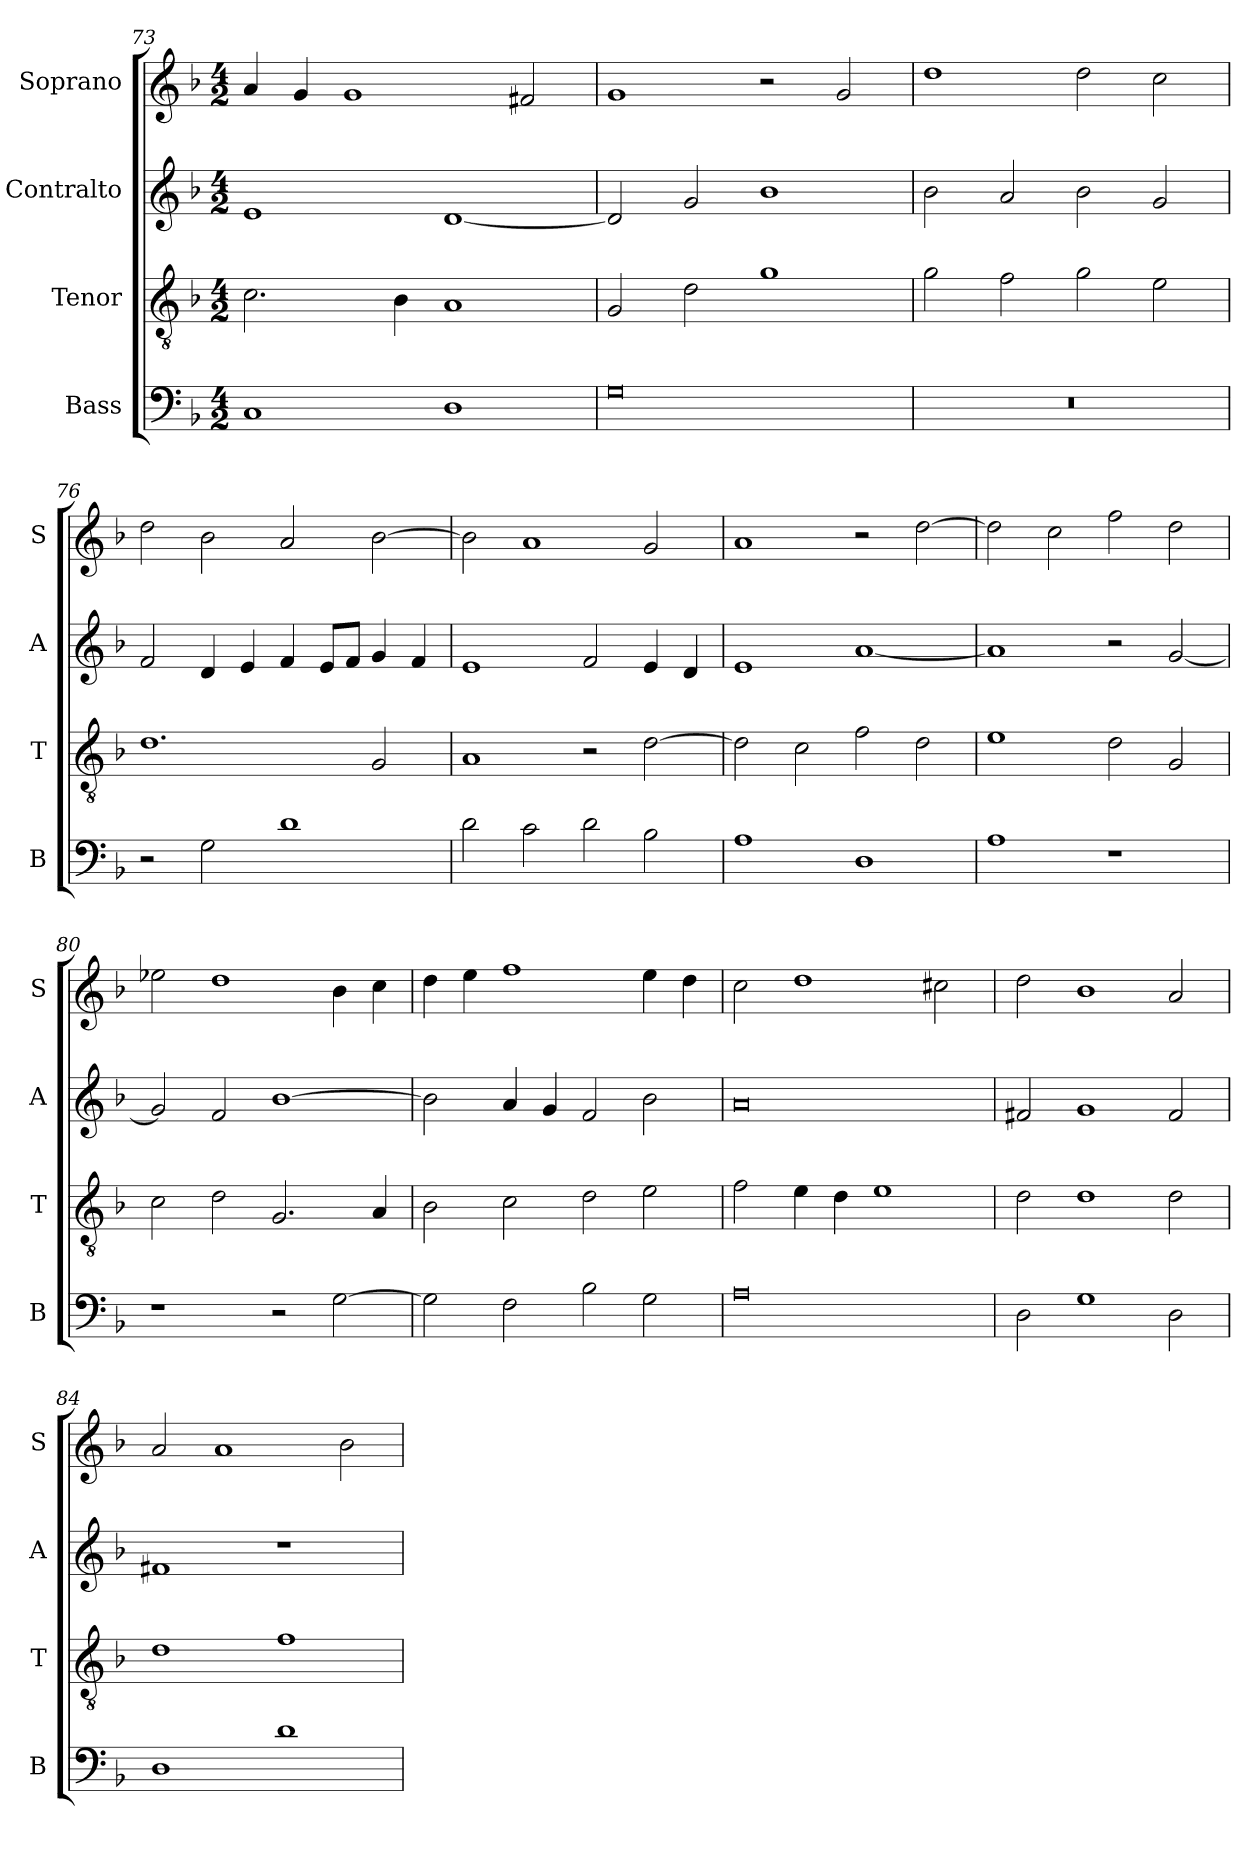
**kern	**kern	**kern	**kern
*part4	*part3	*part2	*part1
*staff4	*staff3	*staff2	*staff1
*I"Bass	*I"Tenor	*I"Contralto	*I"Soprano
*I'B	*I'T	*I'A	*I'S
*clefF4	*clefGv2	*clefG2	*clefG2
*k[b-]	*k[b-]	*k[b-]	*k[b-]
*G:dor	*G:dor	*G:dor	*G:dor
*M4/2	*M4/2	*M4/2	*M4/2
=73	=73	=73	=73
1C	2.c	1e	4a
.	.	.	4g
.	.	.	1g
.	4B-	.	.
1D	1A	[1d	.
.	.	.	2f#X
=74	=74	=74	=74
0G	2G	2d]	1g
.	2d	2g	.
.	1g	1b-	2r
.	.	.	2g
=75	=75	=75	=75
0r	2g	2b-	1dd
.	2f	2a	.
.	2g	2b-	2dd
.	2e	2g	2cc
=76	=76	=76	=76
2r	1.d	2f	2dd
2G	.	4d	2b-
.	.	4e	.
1d	.	4f	2a
.	.	8e/L	.
.	.	8f/J	.
.	2G	4g	[2b-
.	.	4f	.
=77	=77	=77	=77
2d	1A	1e	2b-]
2c	.	.	1a
2d	2r	2f	.
2B-	[2d	4e	2g
.	.	4d	.
=78	=78	=78	=78
1A	2d]	1e	1a
.	2c	.	.
1D	2f	[1a	2r
.	2d	.	[2dd
=79	=79	=79	=79
1A	1e	1a]	2dd]
.	.	.	2cc
1r	2d	2r	2ff
.	2G	[2g	2dd
=80	=80	=80	=80
1r	2c	2g]	2ee-X
.	2d	2f	1dd
2r	2.G	[1b-	.
[2G	.	.	4b-
.	4A	.	4cc
=81	=81	=81	=81
2G]	2B-	2b-]	4dd
.	.	.	4ee
2F	2c	4a	1ff
.	.	4g	.
2B-	2d	2f	.
2G	2e	2b-	4ee
.	.	.	4dd
=82	=82	=82	=82
0A	2f	0a	2cc
.	4e	.	1dd
.	4d	.	.
.	1e	.	.
.	.	.	2cc#X
=83	=83	=83	=83
2D	2d	2f#X	2dd
1G	1d	1g	1b-
2D	2d	2f#	2a
=84	=84	=84	=84
1D	1d	1f#X	2a
.	.	.	1a
1d	1f	1r	.
.	.	.	2b-
=	=	=	=
*-	*-	*-	*-
